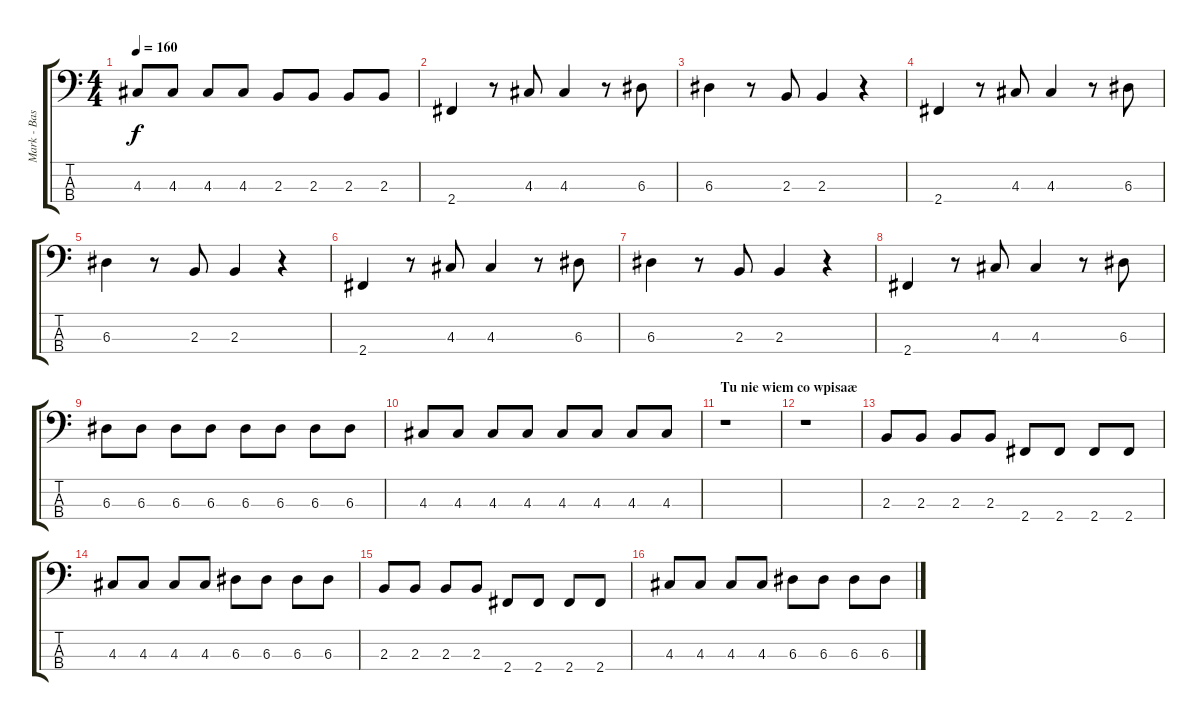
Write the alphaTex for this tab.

\track ("Mark - Bass" "Mark - Bas") {instrument electricbassfinger}
\staff {score tabs}
\tuning (G2 D2 A1 E1) {hide}
\ts (4 4)
\tempo 160
\clef f4
\ks c
4.3.8{dy f} 4.3.8 4.3.8 4.3.8 2.3.8 2.3.8 2.3.8 2.3.8 |
2.4.4 r.8 4.3.8 4.3.4 r.8 6.3.8 |
6.3.4 r.8 2.3.8 2.3.4 r.4 |
2.4.4 r.8 4.3.8 4.3.4 r.8 6.3.8 |
6.3.4 r.8 2.3.8 2.3.4 r.4 |
2.4.4 r.8 4.3.8 4.3.4 r.8 6.3.8 |
6.3.4 r.8 2.3.8 2.3.4 r.4 |
2.4.4 r.8 4.3.8 4.3.4 r.8 6.3.8 |
6.3.8 6.3.8 6.3.8 6.3.8 6.3.8 6.3.8 6.3.8 6.3.8 |
4.3.8 4.3.8 4.3.8 4.3.8 4.3.8 4.3.8 4.3.8 4.3.8 |
\section ("" "Tu nie wiem co wpisaæ")
r.1 |
r.1 |
2.3.8 2.3.8 2.3.8 2.3.8 2.4.8 2.4.8 2.4.8 2.4.8 |
4.3.8 4.3.8 4.3.8 4.3.8 6.3.8 6.3.8 6.3.8 6.3.8 |
2.3.8 2.3.8 2.3.8 2.3.8 2.4.8 2.4.8 2.4.8 2.4.8 |
4.3.8 4.3.8 4.3.8 4.3.8 6.3.8 6.3.8 6.3.8 6.3.8
